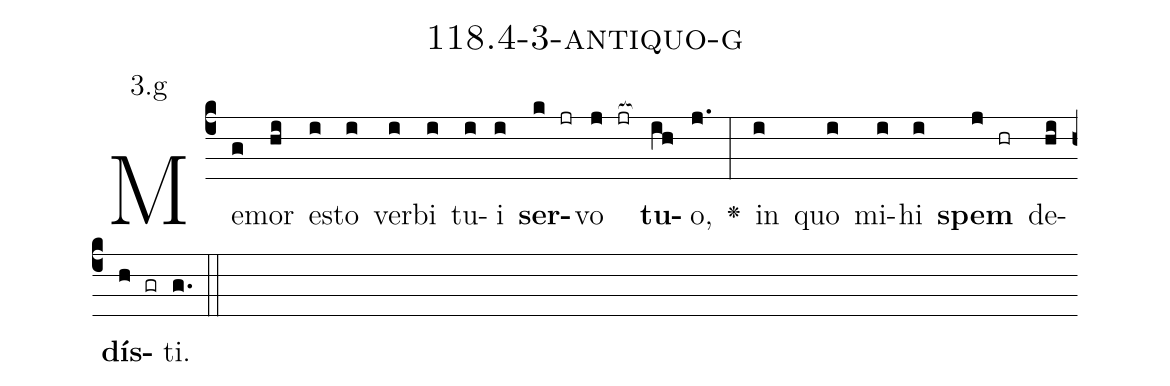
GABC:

name: 118.4-3-antiquo-g;
annotation: 3.g;
%%
(c4)Me(g)mor(hi) es(i)to(i) ver(i)bi(i) tu(i)i(i) <b>ser</b>(k jr)vo(j jr[ocb:1{]) <b>tu</b>(ih[ocb:0}])o,(j.) <v>\greheightstar</v>(:) in(i) quo(i) mi(i)hi(i) <b>spem</b>(j hr) de(hi)<b>dís</b>(h gr)ti.(g.) (::)


%E(i) u(i) o(j) u(hi) a(h) e.(g.) (::)
